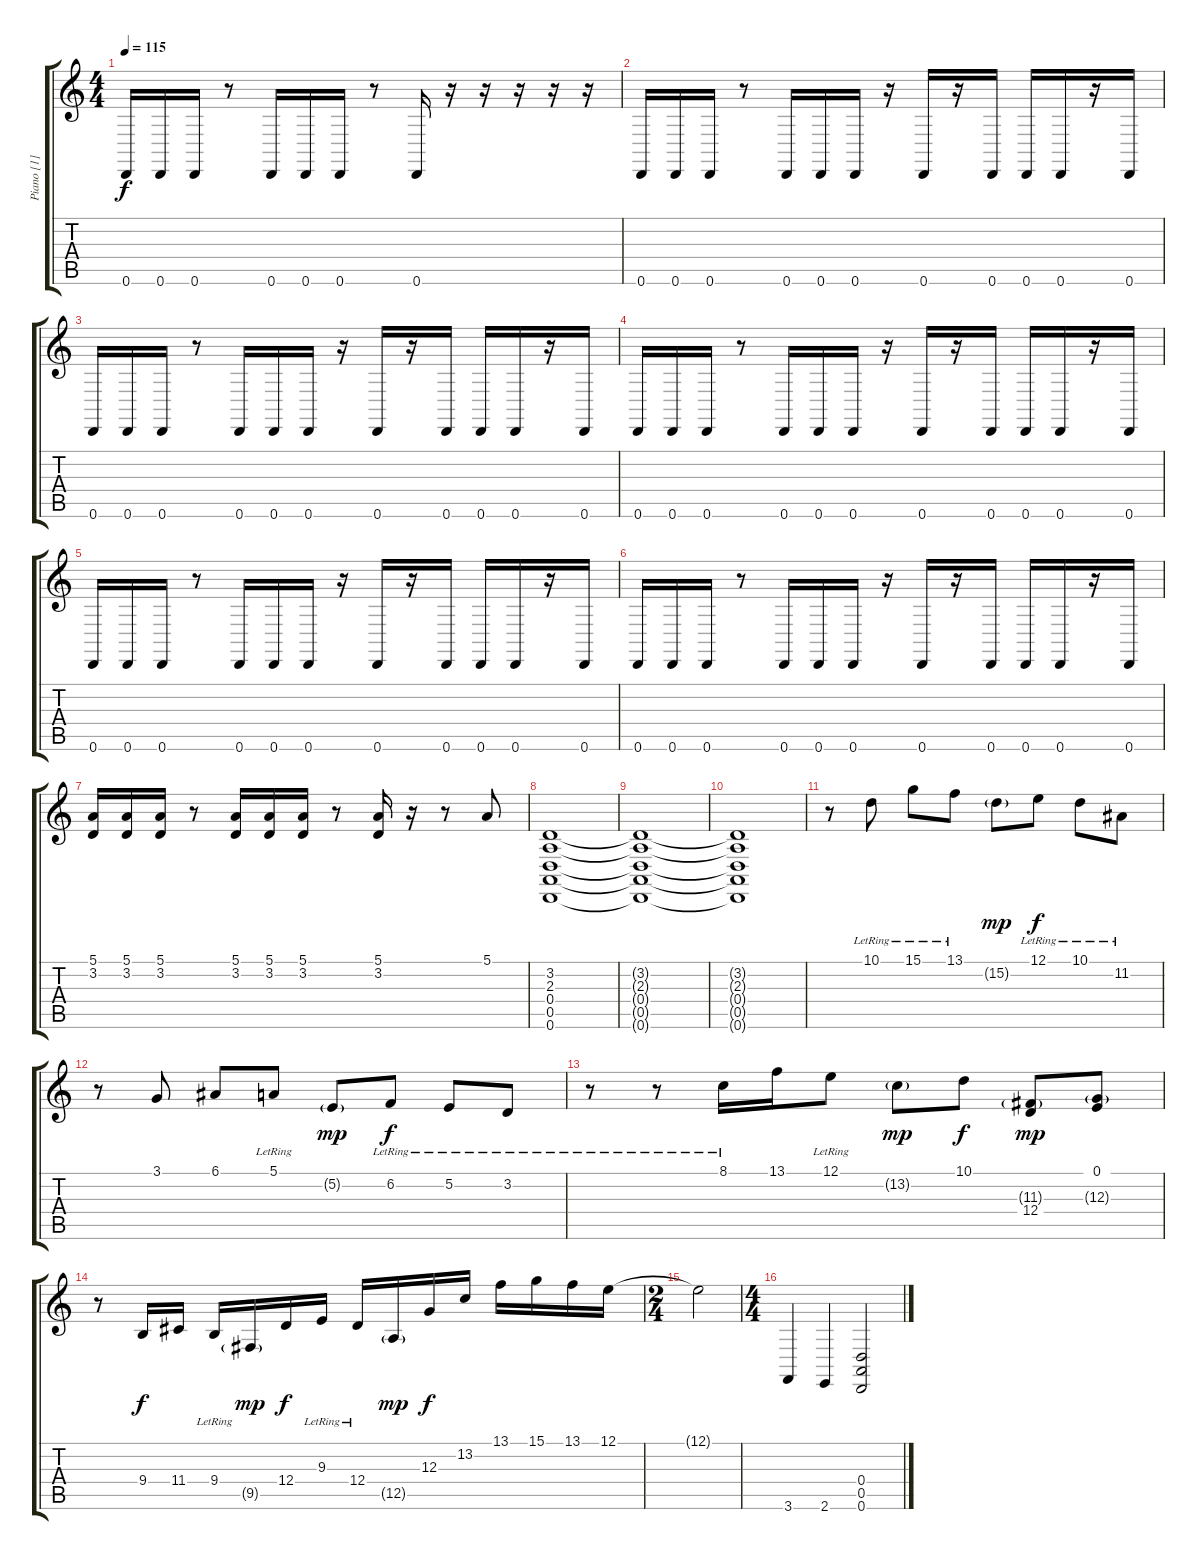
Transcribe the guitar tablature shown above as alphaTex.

\track ("Piano [1]" "Piano [1]") {instrument acousticgrandpiano}
\staff {score tabs}
\tuning (E4 B3 G3 D3 A2 D2) {hide}
\ts (4 4)
\tempo 115
\clef g2
\ks c
0.6.16{dy f} 0.6.16 0.6.16 r.8 0.6.16 0.6.16 0.6.16 r.8 0.6.16 r.16 r.16 r.16 r.16 r.16 |
0.6.16{volume 12} 0.6.16 0.6.16 r.8 0.6.16 0.6.16 0.6.16 r.16 0.6.16 r.16 0.6.16 0.6.16 0.6.16 r.16 0.6.16 |
0.6.16{volume 12} 0.6.16 0.6.16 r.8 0.6.16 0.6.16 0.6.16 r.16 0.6.16 r.16 0.6.16 0.6.16 0.6.16 r.16 0.6.16 |
0.6.16{volume 12} 0.6.16 0.6.16 r.8 0.6.16 0.6.16 0.6.16 r.16 0.6.16 r.16 0.6.16 0.6.16 0.6.16 r.16 0.6.16 |
0.6.16{volume 12} 0.6.16 0.6.16 r.8 0.6.16 0.6.16 0.6.16 r.16 0.6.16 r.16 0.6.16 0.6.16 0.6.16 r.16 0.6.16 |
0.6.16{volume 12} 0.6.16 0.6.16 r.8 0.6.16 0.6.16 0.6.16 r.16 0.6.16 r.16 0.6.16 0.6.16 0.6.16 r.16 0.6.16 |
(5.1 3.2).16{volume 13} (5.1 3.2).16 (5.1 3.2).16 r.8 (5.1 3.2).16 (5.1 3.2).16 (5.1 3.2).16 r.8 (5.1 3.2).16 r.16 r.8 5.1.8 |
(3.2 2.3 0.4 0.5 0.6).1 |
(3.2{t} 2.3{t} 0.4{t} 0.5{t} 0.6{t}).1 |
(3.2{t} 2.3{t} 0.4{t} 0.5{t} 0.6{t}).1 |
r.8 10.1{lr}.8 15.1{lr}.8 13.1{lr}.8 15.2{g}.8{dy mp} 12.1{lr}.8{dy f} 10.1{lr}.8 11.2{lr}.8 |
r.8 3.1.8 6.1.8 5.1{lr}.8 5.2{g}.8{dy mp} 6.2{lr}.8{dy f} 5.2{lr}.8 3.2{lr}.8 |
r.8 r.8 8.1{lr}.16 13.1.16 12.1{lr}.8 13.2{g}.8{dy mp} 10.1.8{dy f} (11.3{g} 12.4).8{dy mp} (0.1 12.3{g}).8 |
r.8 9.4.16{dy f} 11.4.16 9.4{lr}.16 9.5{g}.16{dy mp} 12.4.16{dy f} 9.3{lr}.16 12.4{lr}.16 12.5{g}.16{dy mp} 12.3.16{dy f} 13.2.16 13.1.16 15.1.16 13.1.16 12.1.16 |
\ts (2 4)
12.1{t}.2 |
\ts (4 4)
3.6.4 2.6.4 (0.4 0.5 0.6).2
